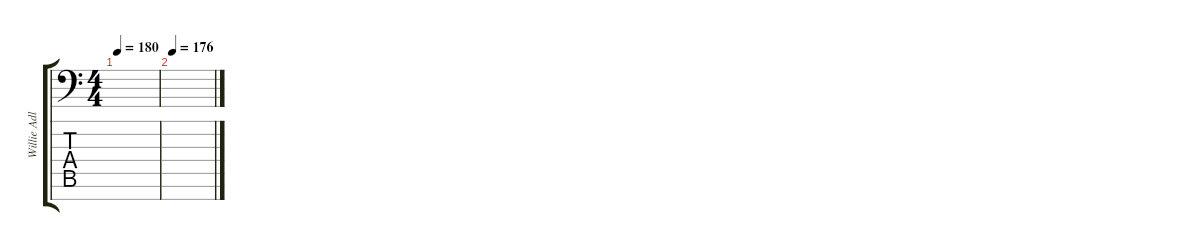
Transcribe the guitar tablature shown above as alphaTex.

\track ("Willie Adler - Rhythm Guitar (" "Willie Adl") {instrument overdrivenguitar}
\staff {score tabs}
\tuning (E4 B3 G3 D3 A2 D2 C-1) {hide}
\ts (4 4)
\tempo 180
\clef f4
\ks c
|
\tempo 176
